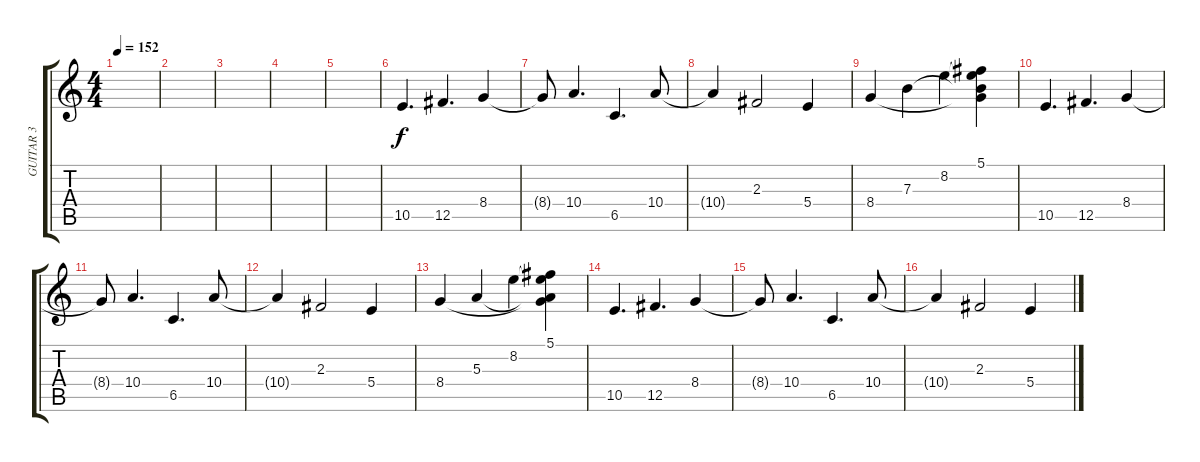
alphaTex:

\track ("GUITAR 3" "GUITAR 3") {instrument overdrivenguitar}
\staff {score tabs}
\tuning (Db4 Ab3 E3 B2 Gb2 B1) {hide}
\ts (4 4)
\tempo 152
\clef g2
\ks c
|
|
|
|
|
10.5.4{d} 12.5.4{d} 8.4.4 |
8.4{t}.8 10.4.4{d} 6.5.4{d} 10.4.8 |
10.4{t}.4 2.3.2 5.4.4 |
8.4.4 7.3.4 8.2.4 (5.1 8.2{t} 7.3{t} 8.4{t}).4 |
10.5.4{d} 12.5.4{d} 8.4.4 |
8.4{t}.8 10.4.4{d} 6.5.4{d} 10.4.8 |
10.4{t}.4 2.3.2 5.4.4 |
8.4.4 5.3.4 8.2.4 (5.1 8.2{t} 5.3{t} 8.4{t}).4 |
10.5.4{d} 12.5.4{d} 8.4.4 |
8.4{t}.8 10.4.4{d} 6.5.4{d} 10.4.8 |
10.4{t}.4 2.3.2 5.4.4
